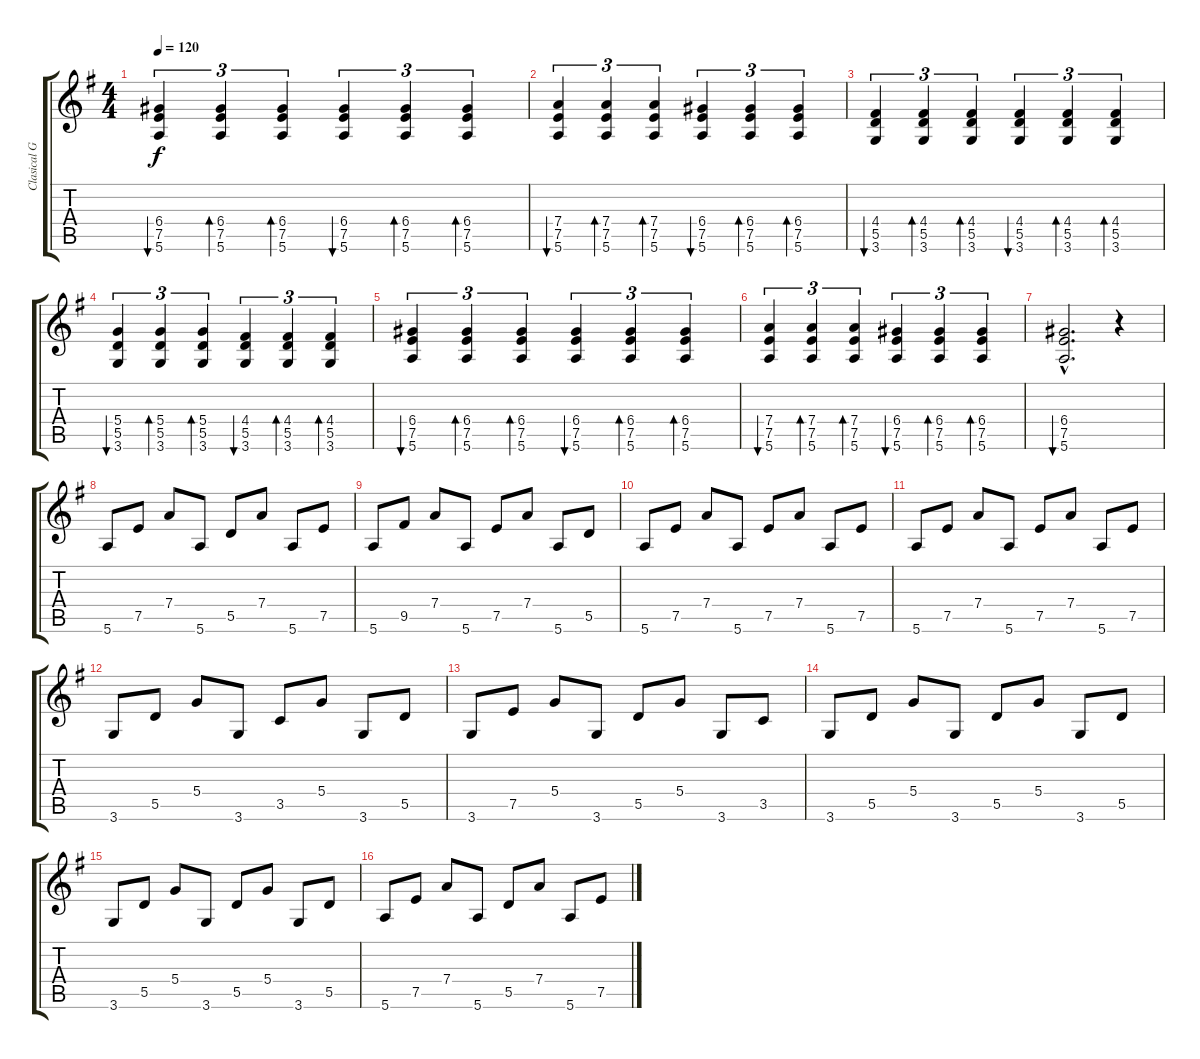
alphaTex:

\track ("Clasical Guitar" "Clasical G") {instrument acousticguitarnylon}
\staff {score tabs}
\tuning (E4 B3 G3 D3 A2 E2) {hide}
\ts (4 4)
\tempo 120
\clef g2
\ks g
(6.4 7.5 5.6).4{tu (3 2) bu 120 dy f} (6.4 7.5 5.6).4{tu (3 2) bd 120} (6.4 7.5 5.6).4{tu (3 2) bd 120} (6.4 7.5 5.6).4{tu (3 2) bu 120} (6.4 7.5 5.6).4{tu (3 2) bd 120} (6.4 7.5 5.6).4{tu (3 2) bd 120} |
(7.4 7.5 5.6).4{tu (3 2) bu 120} (7.4 7.5 5.6).4{tu (3 2) bd 120} (7.4 7.5 5.6).4{tu (3 2) bd 120} (6.4 7.5 5.6).4{tu (3 2) bu 120} (6.4 7.5 5.6).4{tu (3 2) bd 120} (6.4 7.5 5.6).4{tu (3 2) bd 120} |
(4.4 5.5 3.6).4{tu (3 2) bu 120} (4.4 5.5 3.6).4{tu (3 2) bd 120} (4.4 5.5 3.6).4{tu (3 2) bd 120} (4.4 5.5 3.6).4{tu (3 2) bu 120} (4.4 5.5 3.6).4{tu (3 2) bd 120} (4.4 5.5 3.6).4{tu (3 2) bd 120} |
(5.4 5.5 3.6).4{tu (3 2) bu 120} (5.4 5.5 3.6).4{tu (3 2) bd 120} (5.4 5.5 3.6).4{tu (3 2) bd 120} (4.4 5.5 3.6).4{tu (3 2) bu 120} (4.4 5.5 3.6).4{tu (3 2) bd 120} (4.4 5.5 3.6).4{tu (3 2) bd 120} |
(6.4 7.5 5.6).4{tu (3 2) bu 120} (6.4 7.5 5.6).4{tu (3 2) bd 120} (6.4 7.5 5.6).4{tu (3 2) bd 120} (6.4 7.5 5.6).4{tu (3 2) bu 120} (6.4 7.5 5.6).4{tu (3 2) bd 120} (6.4 7.5 5.6).4{tu (3 2) bd 120} |
(7.4 7.5 5.6).4{tu (3 2) bu 120} (7.4 7.5 5.6).4{tu (3 2) bd 120} (7.4 7.5 5.6).4{tu (3 2) bd 120} (6.4 7.5 5.6).4{tu (3 2) bu 120} (6.4 7.5 5.6).4{tu (3 2) bd 120} (6.4 7.5 5.6).4{tu (3 2) bd 120} |
(6.4{hac} 7.5{hac} 5.6{hac}).2{d bu 120} r.4 |
5.6.8 7.5.8 7.4.8 5.6.8 5.5.8 7.4.8 5.6.8 7.5.8 |
5.6.8 9.5.8 7.4.8 5.6.8 7.5.8 7.4.8 5.6.8 5.5.8 |
5.6.8 7.5.8 7.4.8 5.6.8 7.5.8 7.4.8 5.6.8 7.5.8 |
5.6.8 7.5.8 7.4.8 5.6.8 7.5.8 7.4.8 5.6.8 7.5.8 |
3.6.8 5.5.8 5.4.8 3.6.8 3.5.8 5.4.8 3.6.8 5.5.8 |
3.6.8 7.5.8 5.4.8 3.6.8 5.5.8 5.4.8 3.6.8 3.5.8 |
3.6.8 5.5.8 5.4.8 3.6.8 5.5.8 5.4.8 3.6.8 5.5.8 |
3.6.8 5.5.8 5.4.8 3.6.8 5.5.8 5.4.8 3.6.8 5.5.8 |
5.6.8 7.5.8 7.4.8 5.6.8 5.5.8 7.4.8 5.6.8 7.5.8
